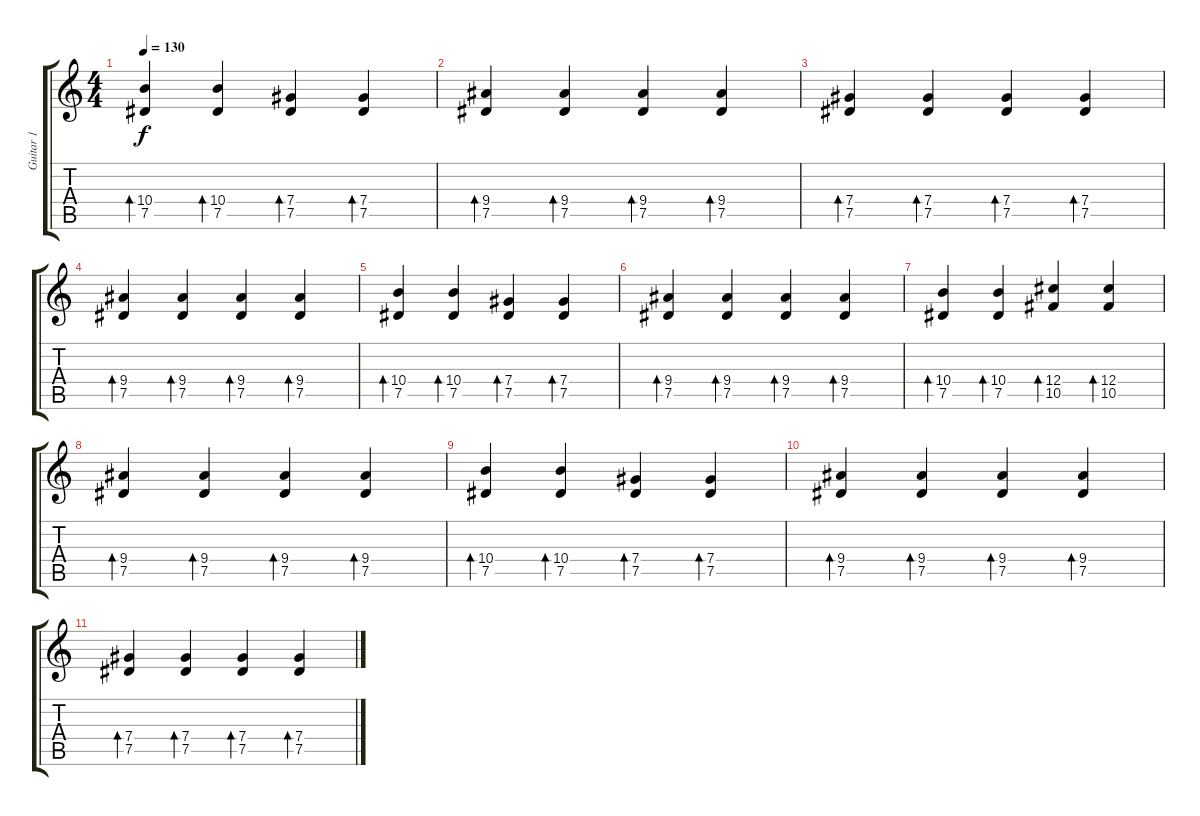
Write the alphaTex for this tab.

\track ("Guitar 1" "Guitar 1") {instrument electricguitarclean}
\staff {score tabs}
\tuning (Eb4 Bb3 Gb3 Db3 Ab2 Eb2) {hide}
\ts (4 4)
\tempo 130
\clef g2
\ks c
(10.4 7.5).4{bd 240 dy f} (10.4 7.5).4{bd 240} (7.4 7.5).4{bd 240} (7.4 7.5).4{bd 240} |
(9.4 7.5).4{bd 240} (9.4 7.5).4{bd 240} (9.4 7.5).4{bd 240} (9.4 7.5).4{bd 240} |
(7.4 7.5).4{bd 240} (7.4 7.5).4{bd 240} (7.4 7.5).4{bd 240} (7.4 7.5).4{bd 240} |
(9.4 7.5).4{bd 240 instrument electricguitarclean} (9.4 7.5).4{bd 240} (9.4 7.5).4{bd 240} (9.4 7.5).4{bd 240} |
(10.4 7.5).4{bd 240} (10.4 7.5).4{bd 240} (7.4 7.5).4{bd 240} (7.4 7.5).4{bd 240} |
(9.4 7.5).4{bd 240} (9.4 7.5).4{bd 240} (9.4 7.5).4{bd 240} (9.4 7.5).4{bd 240} |
(10.4 7.5).4{bd 240} (10.4 7.5).4{bd 240} (12.4 10.5).4{bd 240} (12.4 10.5).4{bd 240} |
(9.4 7.5).4{bd 240} (9.4 7.5).4{bd 240} (9.4 7.5).4{bd 240} (9.4 7.5).4{bd 240} |
(10.4 7.5).4{bd 240} (10.4 7.5).4{bd 240} (7.4 7.5).4{bd 240} (7.4 7.5).4{bd 240} |
(9.4 7.5).4{bd 240} (9.4 7.5).4{bd 240} (9.4 7.5).4{bd 240} (9.4 7.5).4{bd 240} |
(7.4 7.5).4{bd 240} (7.4 7.5).4{bd 240} (7.4 7.5).4{bd 240} (7.4 7.5).4{bd 240}
